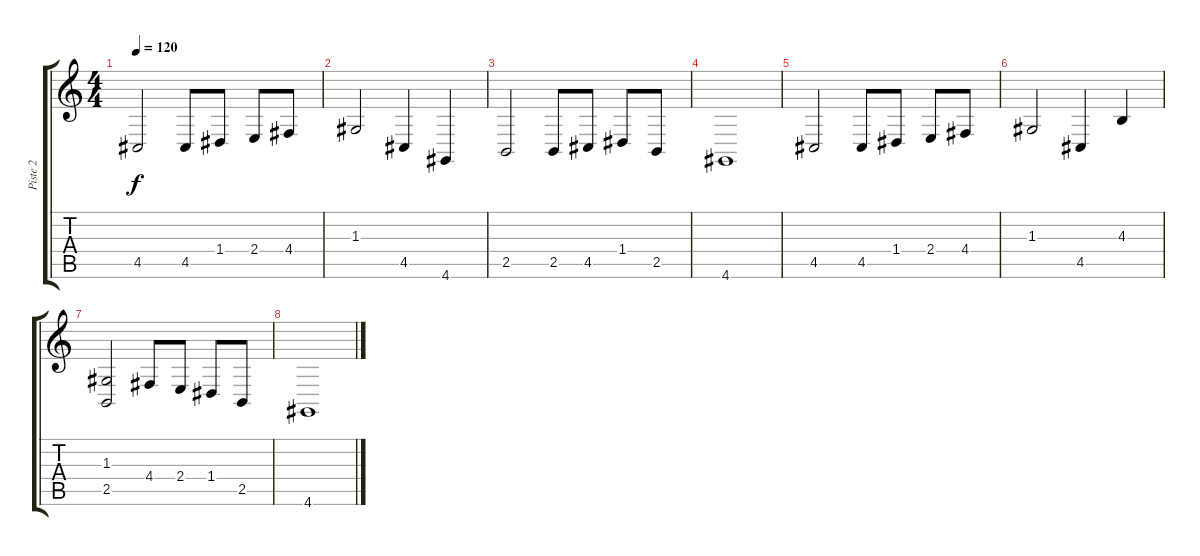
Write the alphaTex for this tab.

\track ("Piste 2" "Piste 2") {instrument lead3calliope}
\staff {score tabs}
\tuning (E4 B3 G3 D3 A2 E2) {hide}
\ts (4 4)
\tempo 120
\clef g2
\ks c
4.5.2{dy f} 4.5.8 1.4.8 2.4.8 4.4.8 |
1.3.2 4.5.4 4.6.4 |
2.5.2 2.5.8 4.5.8 1.4.8 2.5.8 |
4.6.1 |
4.5.2 4.5.8 1.4.8 2.4.8 4.4.8 |
1.3.2 4.5.4 4.3.4 |
(1.3 2.5).2 4.4.8 2.4.8 1.4.8 2.5.8 |
4.6.1
